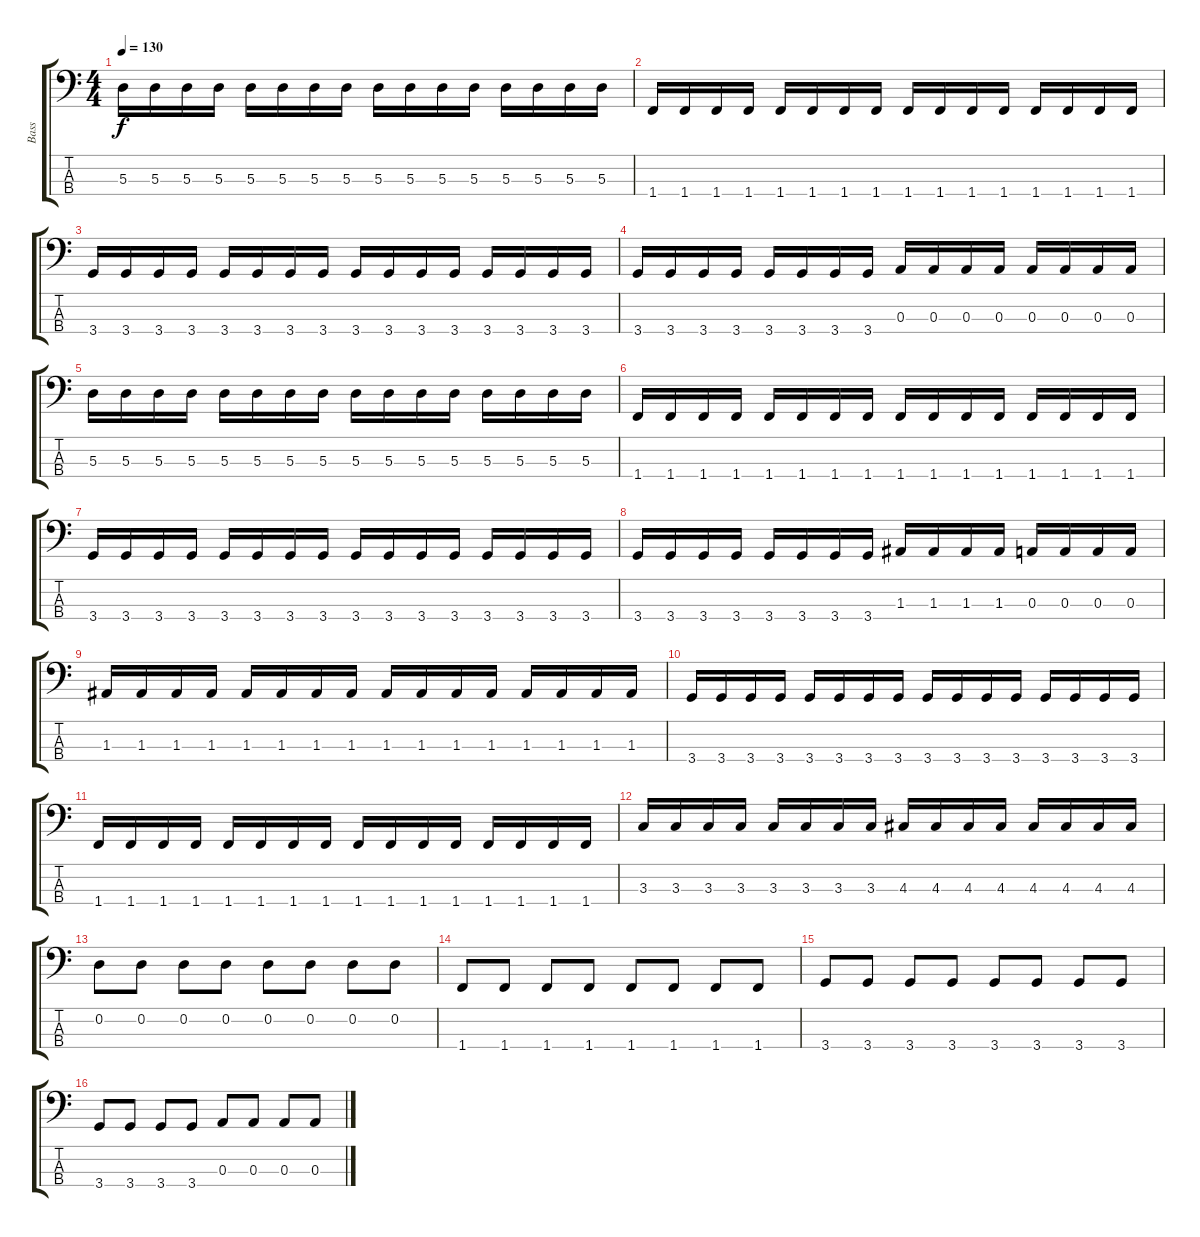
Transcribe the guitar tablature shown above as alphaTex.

\track ("Bass" "Bass") {instrument electricbassfinger}
\staff {score tabs}
\tuning (G2 D2 A1 E1) {hide}
\ts (4 4)
\tempo 130
\clef f4
\ks c
5.3.16{dy f instrument electricbassfinger} 5.3.16 5.3.16 5.3.16 5.3.16 5.3.16 5.3.16 5.3.16 5.3.16 5.3.16 5.3.16 5.3.16 5.3.16 5.3.16 5.3.16 5.3.16 |
1.4.16 1.4.16 1.4.16 1.4.16 1.4.16 1.4.16 1.4.16 1.4.16 1.4.16 1.4.16 1.4.16 1.4.16 1.4.16 1.4.16 1.4.16 1.4.16 |
3.4.16 3.4.16 3.4.16 3.4.16 3.4.16 3.4.16 3.4.16 3.4.16 3.4.16 3.4.16 3.4.16 3.4.16 3.4.16 3.4.16 3.4.16 3.4.16 |
3.4.16 3.4.16 3.4.16 3.4.16 3.4.16 3.4.16 3.4.16 3.4.16 0.3.16 0.3.16 0.3.16 0.3.16 0.3.16 0.3.16 0.3.16 0.3.16 |
5.3.16 5.3.16 5.3.16 5.3.16 5.3.16 5.3.16 5.3.16 5.3.16 5.3.16 5.3.16 5.3.16 5.3.16 5.3.16 5.3.16 5.3.16 5.3.16 |
1.4.16 1.4.16 1.4.16 1.4.16 1.4.16 1.4.16 1.4.16 1.4.16 1.4.16 1.4.16 1.4.16 1.4.16 1.4.16 1.4.16 1.4.16 1.4.16 |
3.4.16 3.4.16 3.4.16 3.4.16 3.4.16 3.4.16 3.4.16 3.4.16 3.4.16 3.4.16 3.4.16 3.4.16 3.4.16 3.4.16 3.4.16 3.4.16 |
3.4.16 3.4.16 3.4.16 3.4.16 3.4.16 3.4.16 3.4.16 3.4.16 1.3.16 1.3.16 1.3.16 1.3.16 0.3.16 0.3.16 0.3.16 0.3.16 |
1.3.16 1.3.16 1.3.16 1.3.16 1.3.16 1.3.16 1.3.16 1.3.16 1.3.16 1.3.16 1.3.16 1.3.16 1.3.16 1.3.16 1.3.16 1.3.16 |
3.4.16 3.4.16 3.4.16 3.4.16 3.4.16 3.4.16 3.4.16 3.4.16 3.4.16 3.4.16 3.4.16 3.4.16 3.4.16 3.4.16 3.4.16 3.4.16 |
1.4.16 1.4.16 1.4.16 1.4.16 1.4.16 1.4.16 1.4.16 1.4.16 1.4.16 1.4.16 1.4.16 1.4.16 1.4.16 1.4.16 1.4.16 1.4.16 |
3.3.16 3.3.16 3.3.16 3.3.16 3.3.16 3.3.16 3.3.16 3.3.16 4.3.16 4.3.16 4.3.16 4.3.16 4.3.16 4.3.16 4.3.16 4.3.16 |
0.2.8 0.2.8 0.2.8 0.2.8 0.2.8 0.2.8 0.2.8 0.2.8 |
1.4.8 1.4.8 1.4.8 1.4.8 1.4.8 1.4.8 1.4.8 1.4.8 |
3.4.8 3.4.8 3.4.8 3.4.8 3.4.8 3.4.8 3.4.8 3.4.8 |
3.4.8 3.4.8 3.4.8 3.4.8 0.3.8 0.3.8 0.3.8 0.3.8
